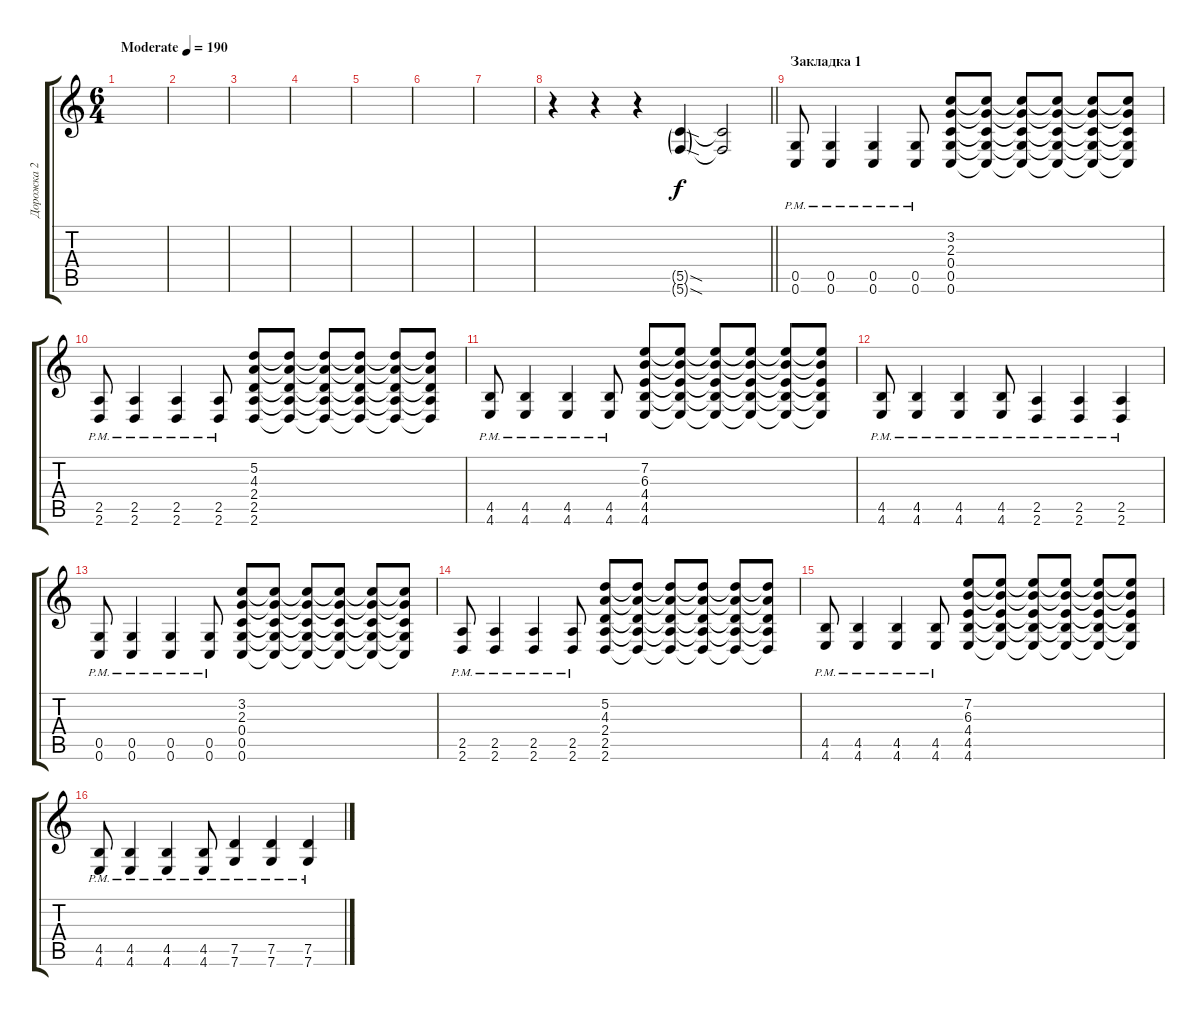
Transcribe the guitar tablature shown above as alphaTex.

\track ("Дорожка 2" "Дорожка 2") {instrument distortionguitar}
\staff {score tabs}
\tuning (D4 A3 F3 C3 G2 C2) {hide}
\ts (6 4)
\tempo (190 "Moderate")
\clef g2
\ks c
|
|
|
|
|
|
|
\barLineRight lightlight
r.4 r.4 r.4 (5.5{sod g} 5.6{sod g}).4 (5.5{t} 5.6{t}).2{dy f} |
\section ("" "Закладка 1")
(0.5{pm} 0.6{pm}).8 (0.5{pm} 0.6{pm}).4 (0.5{pm} 0.6{pm}).4 (0.5{pm} 0.6{pm}).8 (3.2 2.3 0.4 0.5 0.6).8 (3.2{t} 2.3{t} 0.4{t} 0.5{t} 0.6{t}).8 (3.2{t} 2.3{t} 0.4{t} 0.5{t} 0.6{t}).8 (3.2{t} 2.3{t} 0.4{t} 0.5{t} 0.6{t}).8 (3.2{t} 2.3{t} 0.4{t} 0.5{t} 0.6{t}).8 (3.2{t} 2.3{t} 0.4{t} 0.5{t} 0.6{t}).8 |
(2.5{pm} 2.6{pm}).8 (2.5{pm} 2.6{pm}).4 (2.5{pm} 2.6{pm}).4 (2.5{pm} 2.6{pm}).8 (5.2 4.3 2.4 2.5 2.6).8 (5.2{t} 4.3{t} 2.4{t} 2.5{t} 2.6{t}).8 (5.2{t} 4.3{t} 2.4{t} 2.5{t} 2.6{t}).8 (5.2{t} 4.3{t} 2.4{t} 2.5{t} 2.6{t}).8 (5.2{t} 4.3{t} 2.4{t} 2.5{t} 2.6{t}).8 (5.2{t} 4.3{t} 2.4{t} 2.5{t} 2.6{t}).8 |
(4.5{pm} 4.6{pm}).8 (4.5{pm} 4.6{pm}).4 (4.5{pm} 4.6{pm}).4 (4.5{pm} 4.6{pm}).8 (7.2 6.3 4.4 4.5 4.6).8 (7.2{t} 6.3{t} 4.4{t} 4.5{t} 4.6{t}).8 (7.2{t} 6.3{t} 4.4{t} 4.5{t} 4.6{t}).8 (7.2{t} 6.3{t} 4.4{t} 4.5{t} 4.6{t}).8 (7.2{t} 6.3{t} 4.4{t} 4.5{t} 4.6{t}).8 (7.2{t} 6.3{t} 4.4{t} 4.5{t} 4.6{t}).8 |
(4.5{pm} 4.6{pm}).8 (4.5{pm} 4.6{pm}).4 (4.5{pm} 4.6{pm}).4 (4.5{pm} 4.6{pm}).8 (2.5{pm} 2.6{pm}).4 (2.5{pm} 2.6{pm}).4 (2.5{pm} 2.6{pm}).4 |
(0.5{pm} 0.6{pm}).8 (0.5{pm} 0.6{pm}).4 (0.5{pm} 0.6{pm}).4 (0.5{pm} 0.6{pm}).8 (3.2 2.3 0.4 0.5 0.6).8 (3.2{t} 2.3{t} 0.4{t} 0.5{t} 0.6{t}).8 (3.2{t} 2.3{t} 0.4{t} 0.5{t} 0.6{t}).8 (3.2{t} 2.3{t} 0.4{t} 0.5{t} 0.6{t}).8 (3.2{t} 2.3{t} 0.4{t} 0.5{t} 0.6{t}).8 (3.2{t} 2.3{t} 0.4{t} 0.5{t} 0.6{t}).8 |
(2.5{pm} 2.6{pm}).8 (2.5{pm} 2.6{pm}).4 (2.5{pm} 2.6{pm}).4 (2.5{pm} 2.6{pm}).8 (5.2 4.3 2.4 2.5 2.6).8 (5.2{t} 4.3{t} 2.4{t} 2.5{t} 2.6{t}).8 (5.2{t} 4.3{t} 2.4{t} 2.5{t} 2.6{t}).8 (5.2{t} 4.3{t} 2.4{t} 2.5{t} 2.6{t}).8 (5.2{t} 4.3{t} 2.4{t} 2.5{t} 2.6{t}).8 (5.2{t} 4.3{t} 2.4{t} 2.5{t} 2.6{t}).8 |
(4.5{pm} 4.6{pm}).8 (4.5{pm} 4.6{pm}).4 (4.5{pm} 4.6{pm}).4 (4.5{pm} 4.6{pm}).8 (7.2 6.3 4.4 4.5 4.6).8 (7.2{t} 6.3{t} 4.4{t} 4.5{t} 4.6{t}).8 (7.2{t} 6.3{t} 4.4{t} 4.5{t} 4.6{t}).8 (7.2{t} 6.3{t} 4.4{t} 4.5{t} 4.6{t}).8 (7.2{t} 6.3{t} 4.4{t} 4.5{t} 4.6{t}).8 (7.2{t} 6.3{t} 4.4{t} 4.5{t} 4.6{t}).8 |
(4.5{pm} 4.6{pm}).8 (4.5{pm} 4.6{pm}).4 (4.5{pm} 4.6{pm}).4 (4.5{pm} 4.6{pm}).8 (7.5{pm} 7.6{pm}).4 (7.5{pm} 7.6{pm}).4 (7.5{pm} 7.6{pm}).4
